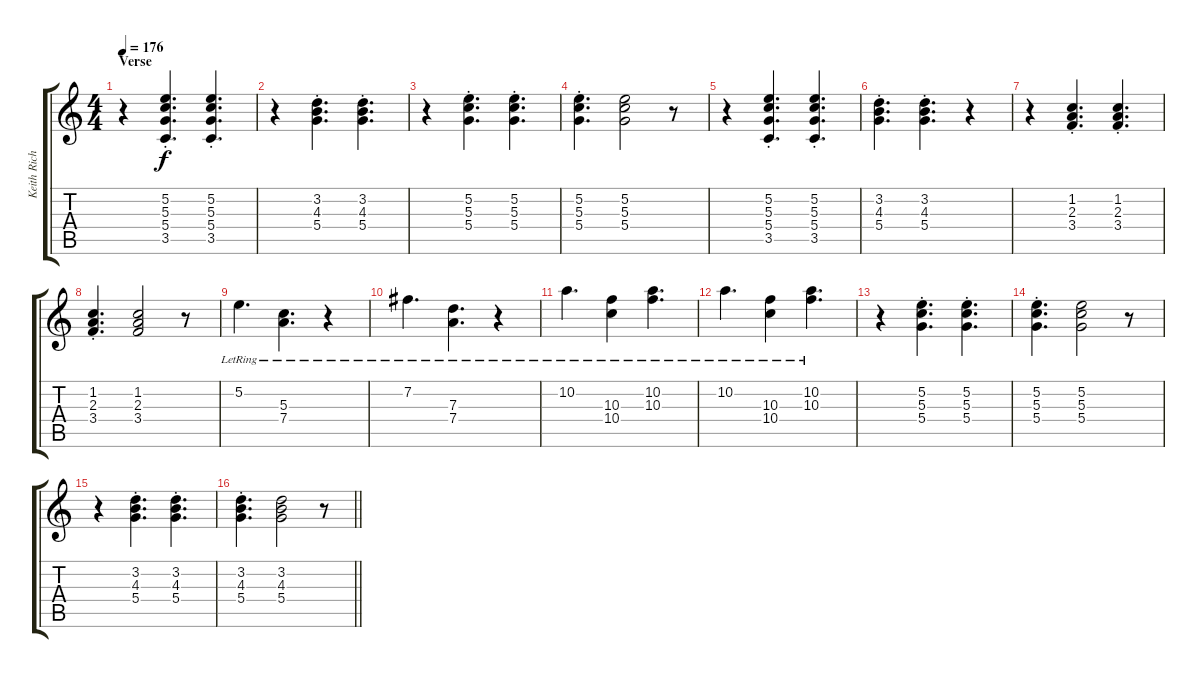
\track ("Keith Richards" "Keith Rich") {instrument overdrivenguitar}
\staff {score tabs}
\tuning (E4 B3 G3 D3 A2 E2) {hide}
\ts (4 4)
\section ("" "Verse")
\tempo 176
\clef g2
\ks c
r.4{dy f} (5.2{st} 5.3{st} 5.4{st} 3.5{st}).4{d} (5.2{st} 5.3{st} 5.4{st} 3.5{st}).4{d} |
r.4 (3.2{st} 4.3{st} 5.4{st}).4{d} (3.2{st} 4.3{st} 5.4{st}).4{d} |
r.4 (5.2{st} 5.3{st} 5.4{st}).4{d} (5.2{st} 5.3{st} 5.4{st}).4{d} |
(5.2{st} 5.3{st} 5.4{st}).4{d} (5.2 5.3 5.4).2 r.8 |
r.4 (5.2{st} 5.3{st} 5.4{st} 3.5{st}).4{d} (5.2{st} 5.3{st} 5.4{st} 3.5{st}).4{d} |
(3.2{st} 4.3{st} 5.4{st}).4{d} (3.2{st} 4.3{st} 5.4{st}).4{d} r.4 |
r.4 (1.2{st} 2.3{st} 3.4{st}).4{d} (1.2{st} 2.3{st} 3.4{st}).4{d} |
(1.2{st} 2.3{st} 3.4{st}).4{d} (1.2 2.3 3.4).2 r.8 |
5.2{lr}.4{d} (5.3{lr} 7.4{lr}).4{d} r.4 |
7.2{lr}.4{d} (7.3{lr} 7.4{lr}).4{d} r.4 |
10.2{lr}.4{d} (10.3{lr} 10.4{lr}).4 (10.2{lr} 10.3{lr}).4{d} |
10.2{lr}.4{d} (10.3{lr} 10.4{lr}).4 (10.2{lr} 10.3{lr}).4{d} |
r.4 (5.2{st} 5.3{st} 5.4{st}).4{d} (5.2{st} 5.3{st} 5.4{st}).4{d} |
(5.2{st} 5.3{st} 5.4{st}).4{d} (5.2 5.3 5.4).2 r.8 |
r.4 (3.2{st} 4.3{st} 5.4{st}).4{d} (3.2{st} 4.3{st} 5.4{st}).4{d} |
\barLineRight lightlight
(3.2{st} 4.3{st} 5.4{st}).4{d} (3.2 4.3 5.4).2 r.8
